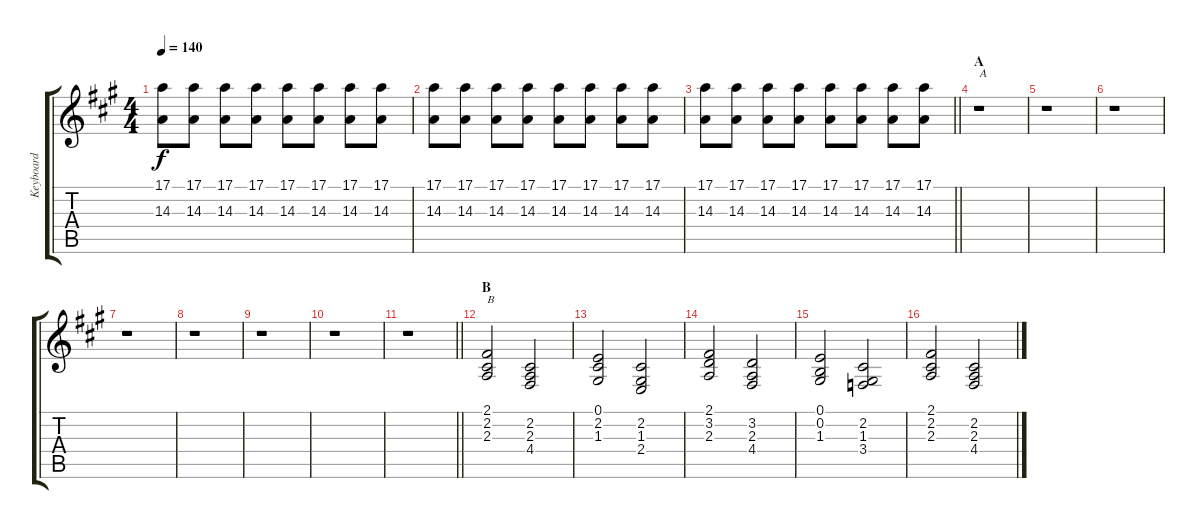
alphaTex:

\track ("Keyboard" "Keyboard") {instrument acousticgrandpiano}
\staff {score tabs}
\tuning (E4 B3 G3 D3 A2 E2) {hide}
\ts (4 4)
\tempo 140
\clef g2
\ks a
(17.1 14.3).8{dy f} (17.1 14.3).8 (17.1 14.3).8 (17.1 14.3).8 (17.1 14.3).8 (17.1 14.3).8 (17.1 14.3).8 (17.1 14.3).8 |
(17.1 14.3).8 (17.1 14.3).8 (17.1 14.3).8 (17.1 14.3).8 (17.1 14.3).8 (17.1 14.3).8 (17.1 14.3).8 (17.1 14.3).8 |
\barLineRight lightlight
(17.1 14.3).8 (17.1 14.3).8 (17.1 14.3).8 (17.1 14.3).8 (17.1 14.3).8 (17.1 14.3).8 (17.1 14.3).8 (17.1 14.3).8 |
\section ("" "A")
r.1{txt "A"} |
r.1 |
r.1 |
r.1 |
r.1 |
r.1 |
r.1 |
\barLineRight lightlight
r.1 |
\section ("" "B")
(2.1 2.2 2.3).2{txt "B"} (2.2 2.3 4.4).2 |
(0.1 2.2 1.3).2 (2.2 1.3 2.4).2 |
(2.1 3.2 2.3).2 (3.2 2.3 4.4).2 |
(0.1 0.2 1.3).2 (2.2 1.3 3.4).2 |
(2.1 2.2 2.3).2 (2.2 2.3 4.4).2
